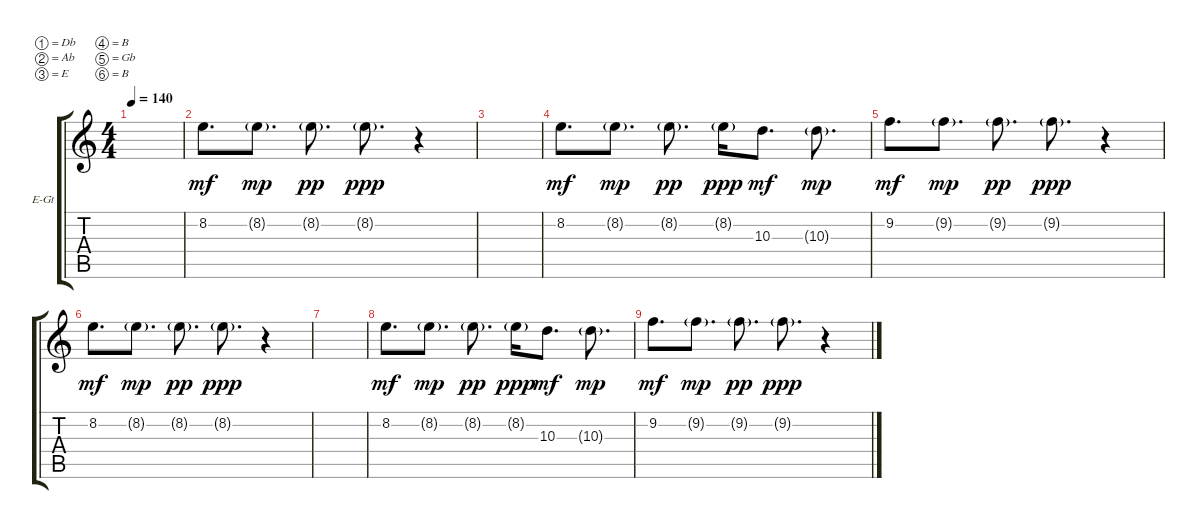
\defaultSystemsLayout 4
\bracketExtendMode groupsimilarinstruments
\firstSystemTrackNameOrientation horizontal
\otherSystemsTrackNameOrientation horizontal
\track ("Electric Guitar" "E-Gt") {instrument distortionguitar}
\staff {score tabs}
\tuning (Db4 Ab3 E3 B2 Gb2 B1)
\ts (4 4)
\tempo 140
\clef g2
\ks c
|
8.2.8{d dy mf} 8.2{g}.8{d dy mp} 8.2{g}.8{d dy pp} 8.2{g}.8{d dy ppp} r.4 |
|
8.2.8{d dy mf} 8.2{g}.8{d dy mp} 8.2{g}.8{d dy pp} 8.2{g}.16{dy ppp} 10.3.8{d dy mf} 10.3{g}.8{d dy mp} |
9.2.8{d dy mf} 9.2{g}.8{d dy mp} 9.2{g}.8{d dy pp} 9.2{g}.8{d dy ppp} r.4 |
8.2.8{d dy mf} 8.2{g}.8{d dy mp} 8.2{g}.8{d dy pp} 8.2{g}.8{d dy ppp} r.4 |
|
8.2.8{d dy mf} 8.2{g}.8{d dy mp} 8.2{g}.8{d dy pp} 8.2{g}.16{dy ppp} 10.3.8{d dy mf} 10.3{g}.8{d dy mp} |
9.2.8{d dy mf} 9.2{g}.8{d dy mp} 9.2{g}.8{d dy pp} 9.2{g}.8{d dy ppp} r.4
